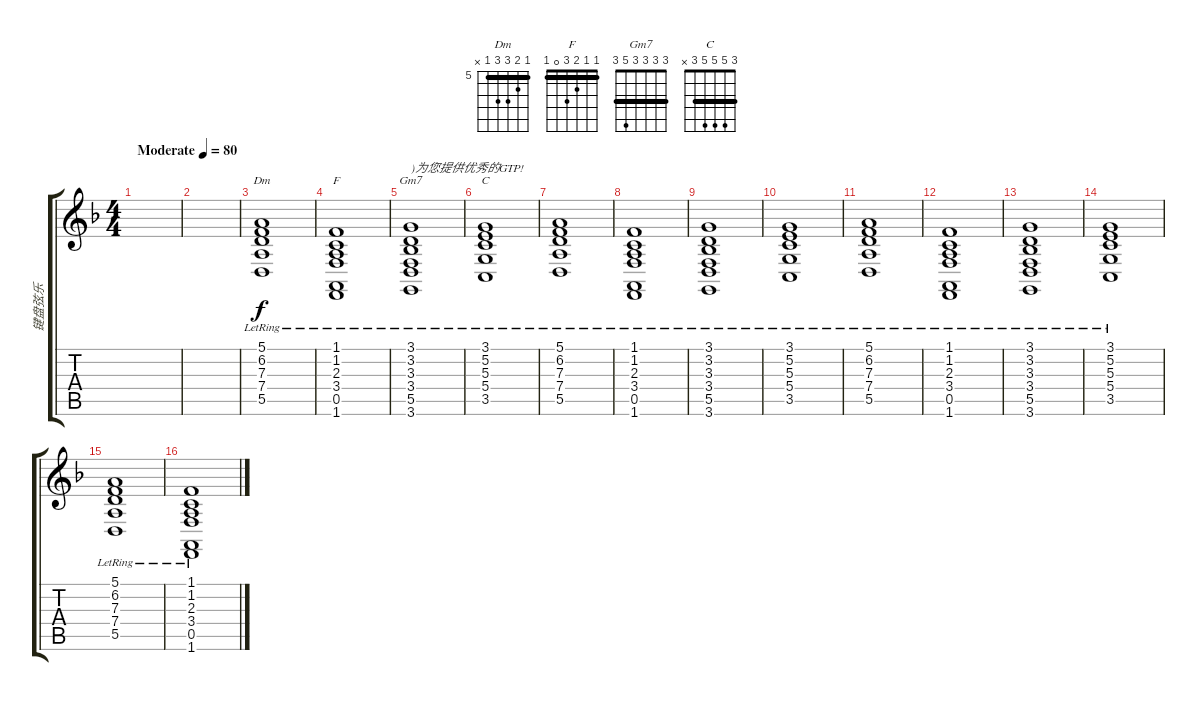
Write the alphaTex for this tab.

\track ("键盘弦乐" "键盘弦乐") {instrument stringensemble2}
\staff {score tabs}
\tuning (E4 B3 G3 D3 A2 E2) {hide}
\chord ("Dm" 5 6 7 7 5 x) {firstfret 5 barre 5}
\chord ("F" 1 1 2 3 0 1) {barre 1}
\chord ("Gm7" 3 3 3 3 5 3) {barre 3}
\chord ("C" 3 5 5 5 3 x) {barre 3}
\ts (4 4)
\tempo (80 "Moderate")
\clef g2
\ks f
|
|
(5.1{lr} 6.2{lr} 7.3{lr} 7.4{lr} 5.5{lr}).1{ch "Dm"} |
(1.1{lr} 1.2{lr} 2.3{lr} 3.4{lr} 0.5{lr} 1.6{lr}).1{ch "F"} |
(3.1{lr} 3.2{lr} 3.3{lr} 3.4{lr} 5.5{lr} 3.6{lr}).1{ch "Gm7" txt ")为您提供优秀的GTP!"} |
(3.1{lr} 5.2{lr} 5.3{lr} 5.4{lr} 3.5{lr}).1{ch "C"} |
(5.1{lr} 6.2{lr} 7.3{lr} 7.4{lr} 5.5{lr}).1 |
(1.1{lr} 1.2{lr} 2.3{lr} 3.4{lr} 0.5{lr} 1.6{lr}).1 |
(3.1{lr} 3.2{lr} 3.3{lr} 3.4{lr} 5.5{lr} 3.6{lr}).1 |
(3.1{lr} 5.2{lr} 5.3{lr} 5.4{lr} 3.5{lr}).1 |
(5.1{lr} 6.2{lr} 7.3{lr} 7.4{lr} 5.5{lr}).1 |
(1.1{lr} 1.2{lr} 2.3{lr} 3.4{lr} 0.5{lr} 1.6{lr}).1 |
(3.1{lr} 3.2{lr} 3.3{lr} 3.4{lr} 5.5{lr} 3.6{lr}).1 |
(3.1{lr} 5.2{lr} 5.3{lr} 5.4{lr} 3.5{lr}).1 |
(5.1{lr} 6.2{lr} 7.3{lr} 7.4{lr} 5.5{lr}).1 |
(1.1{lr} 1.2{lr} 2.3{lr} 3.4{lr} 0.5{lr} 1.6{lr}).1
